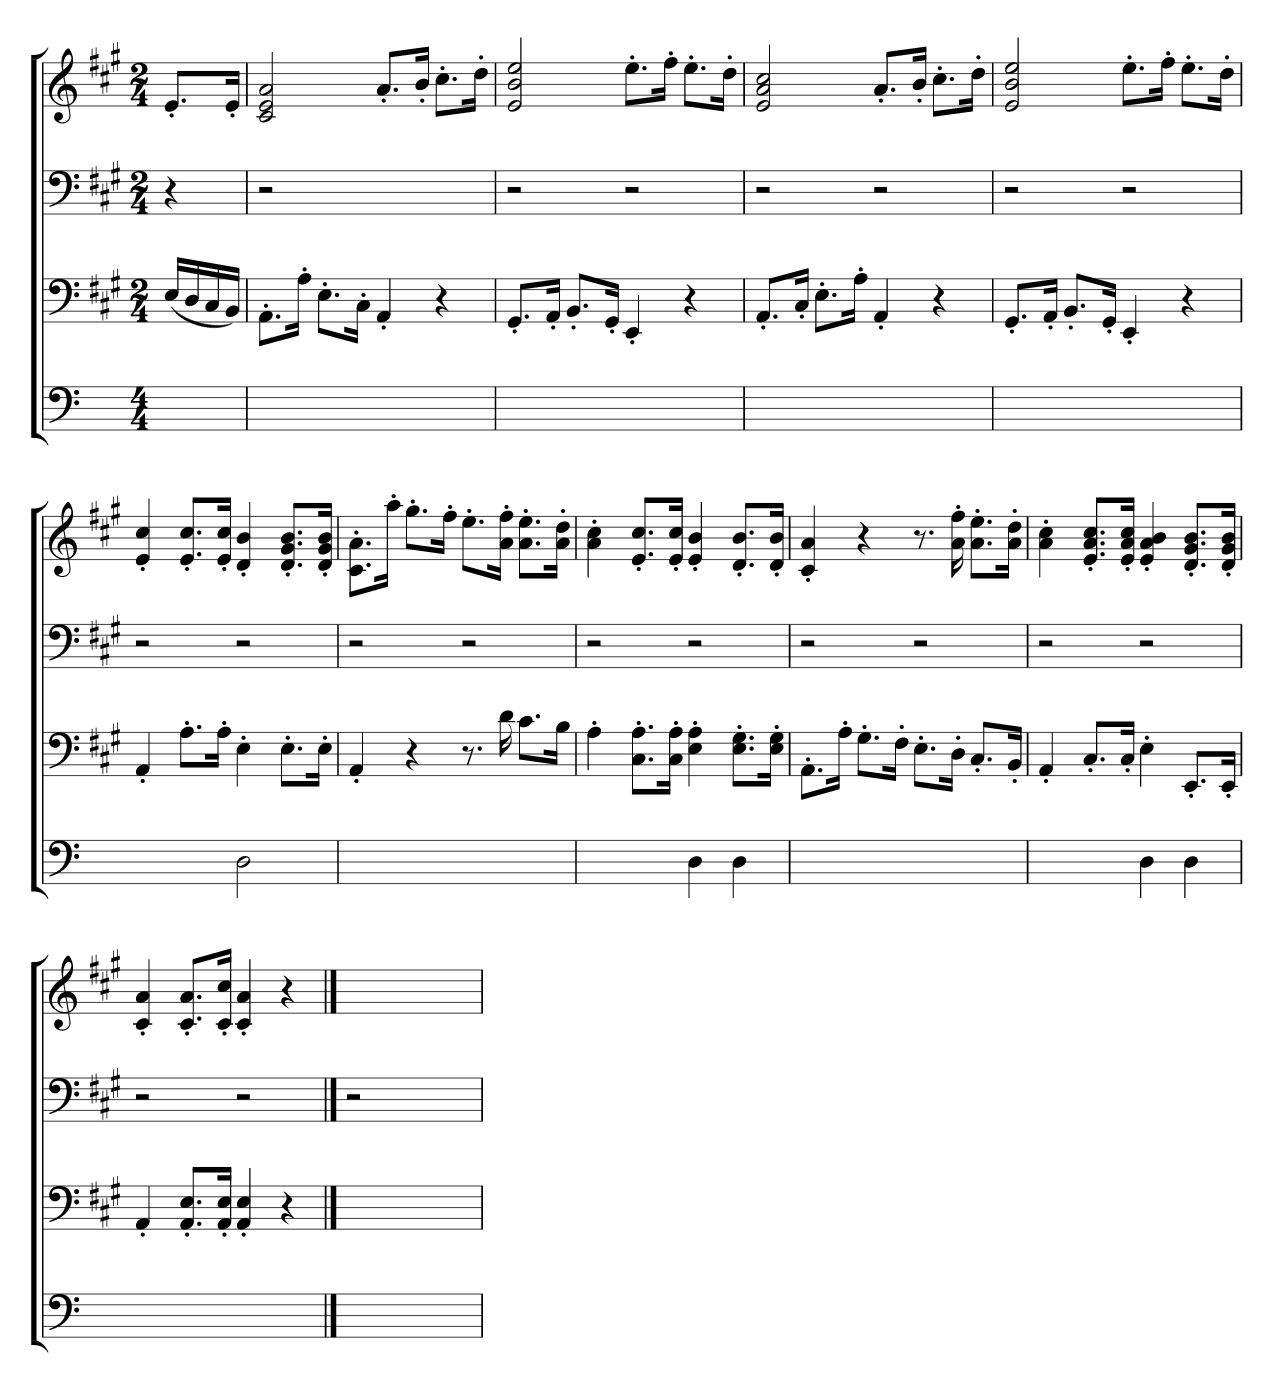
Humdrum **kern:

**kern	**kern	**kern	**kern
*part4	*part3	*part2	*part1
*staff4	*staff3	*staff2	*staff1
*	*clefF4	*clefF4	*clefG2
*	*k[f#c#g#]	*k[f#c#g#]	*k[f#c#g#]
*	*A:	*A:	*A:
*M4/4	*M2/4	*M2/4	*M2/4
=	=	=	=
4ryy	(16ELL	4r	8.e'L
.	16D	.	.
.	16C#	.	.
.	16BBJJ)	.	16e'Jk
=	=	=	=
1ryy	8.AA'L	2r	2c# 2e 2a
.	16A'Jk	.	.
.	8.E'L	.	.
.	16C#'Jk	.	.
.	4AA'	2ryy	8.a'L
.	.	.	16b'Jk
.	4r	.	8.cc#'L
.	.	.	16dd'Jk
=	=	=	=
1ryy	8.GG#'L	2r	2e 2b 2ee
.	16AA'Jk	.	.
.	8.BB'L	.	.
.	16GG#'Jk	.	.
.	4EE'	2r	8.ee'L
.	.	.	16ff#'Jk
.	4r	.	8.ee'L
.	.	.	16dd'Jk
=	=	=	=
1ryy	8.AA'L	2r	2e 2a 2cc#
.	16C#'Jk	.	.
.	8.E'L	.	.
.	16A'Jk	.	.
.	4AA'	2r	8.a'L
.	.	.	16b'Jk
.	4r	.	8.cc#'L
.	.	.	16dd'Jk
=	=	=	=
1ryy	8.GG#'L	2r	2e 2b 2ee
.	16AA'Jk	.	.
.	8.BB'L	.	.
.	16GG#'Jk	.	.
.	4EE'	2r	8.ee'L
.	.	.	16ff#'Jk
.	4r	.	8.ee'L
.	.	.	16dd'Jk
=	=	=	=
2ryy	4AA'	2r	4e' 4cc#'
.	8.A'L	.	8.e' 8.cc#'L
.	16A'Jk	.	16e' 16cc#'Jk
2D	4E'	2r	4d' 4b'
.	8.E'L	.	8.d' 8.g#' 8.b'L
.	16E'Jk	.	16d' 16g#' 16b'Jk
=	=	=	=
1ryy	4AA'	2r	8.c#' 8.a'L
.	.	.	16aa'Jk
.	4r	.	8.gg#'L
.	.	.	16ff#'Jk
.	8.r	2r	8.ee'L
.	16d	.	16a' 16ff#'Jk
.	8.c#L	.	8.a' 8.ee'L
.	16BJk	.	16a' 16dd'Jk
=	=	=	=
2ryy	4A'	2r	4a' 4cc#'
.	8.C#' 8.A'L	.	8.e' 8.cc#'L
.	16C#' 16A'Jk	.	16e' 16cc#'Jk
4D	4E' 4A'	2r	4e' 4b'
4D	8.E' 8.G#'L	.	8.d' 8.b'L
.	16E' 16G#'Jk	.	16d' 16b'Jk
=	=	=	=
1ryy	8.AA'L	2r	4c#' 4a'
.	16A'Jk	.	.
.	8.G#'L	.	4r
.	16F#'Jk	.	.
.	8.E'L	2r	8.r
.	16D'Jk	.	16a' 16ff#'
.	8.C#'L	.	8.a' 8.ee'L
.	16BB'Jk	.	16a' 16dd'Jk
=	=	=	=
2ryy	4AA'	2r	4a' 4cc#'
.	8.C#'L	.	8.e' 8.a' 8.cc#'L
.	16C#'Jk	.	16e' 16a' 16cc#'Jk
4D	4E'	2r	4e' 4a' 4b'
4D	8.EE'L	.	8.d' 8.g#' 8.b'L
.	16EE'Jk	.	16d' 16g#' 16b'Jk
=	=	=	=
1ryy	4AA'	2r	4c#' 4a'
.	8.AA' 8.E'L	.	8.c#' 8.a'L
.	16AA' 16E'Jk	.	16c#' 16cc#'Jk
.	4AA' 4E'	2r	4c#' 4a'
.	4r	.	4r
==	==	==	==
1ryy	2ryy	2r	2ryy
.	2ryy	2ryy	2ryy
=	=	=	=
*-	*-	*-	*-
